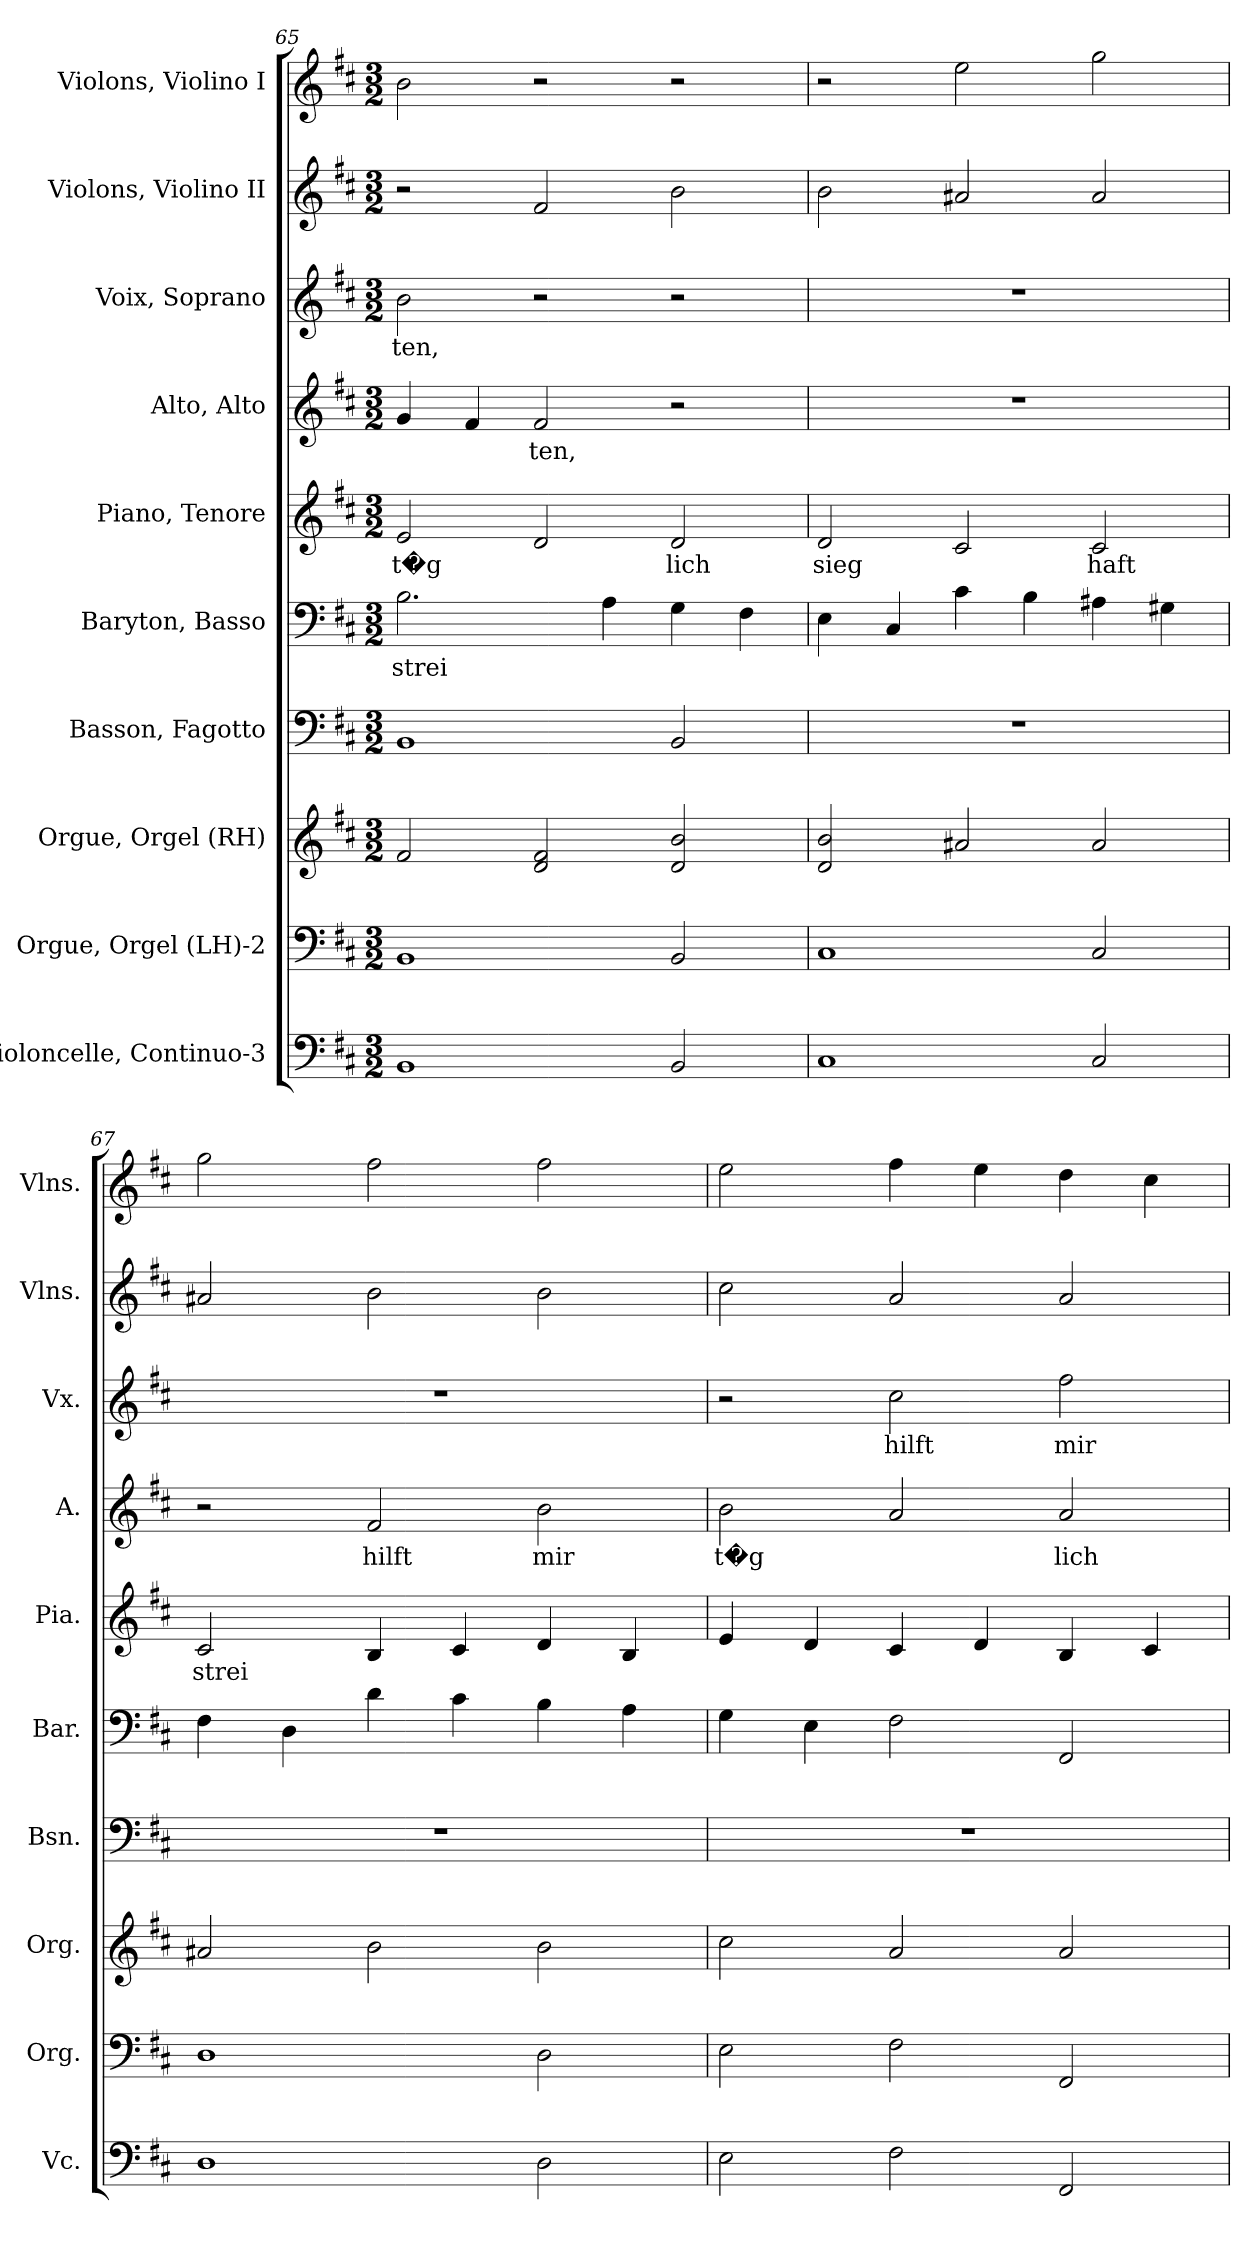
**kern	**kern	**kern	**kern	**kern	**text	**kern	**text	**kern	**text	**kern	**text	**kern	**kern
*part10	*part9	*part8	*part7	*part6	*part6	*part5	*part5	*part4	*part4	*part3	*part3	*part2	*part1
*staff10	*staff9	*staff8	*staff7	*staff6	*staff6	*staff5	*staff5	*staff4	*staff4	*staff3	*staff3	*staff2	*staff1
*I"Violoncelle, Continuo-3	*I"Orgue, Orgel (LH)-2	*I"Orgue, Orgel (RH)	*I"Basson, Fagotto	*I"Baryton, Basso	*	*I"Piano, Tenore	*	*I"Alto, Alto	*	*I"Voix, Soprano	*	*I"Violons, Violino II	*I"Violons, Violino I
*I'Vc.	*I'Org.	*I'Org.	*I'Bsn.	*I'Bar.	*	*I'Pia.	*	*I'A.	*	*I'Vx.	*	*I'Vlns.	*I'Vlns.
*clefF4	*clefF4	*clefG2	*clefF4	*clefF4	*	*clefG2	*	*clefG2	*	*clefG2	*	*clefG2	*clefG2
*k[f#c#]	*k[f#c#]	*k[f#c#]	*k[f#c#]	*k[f#c#]	*	*k[f#c#]	*	*k[f#c#]	*	*k[f#c#]	*	*k[f#c#]	*k[f#c#]
*M3/2	*M3/2	*M3/2	*M3/2	*M3/2	*	*M3/2	*	*M3/2	*	*M3/2	*	*M3/2	*M3/2
=65	=65	=65	=65	=65	=65	=65	=65	=65	=65	=65	=65	=65	=65
1BB	1BB	2f#/	1BB	2.B\	strei	2e/	t�g	4g/	.	2b\	ten,	2r	2b\
.	.	.	.	.	.	.	.	4f#/	.	.	.	.	.
.	.	2d/ 2f#/	.	.	.	2d/	.	2f#/	ten,	2r	.	2f#/	2r
.	.	.	.	4A\	.	.	.	.	.	.	.	.	.
2BB/	2BB/	2d/ 2b/	2BB/	4G\	.	2d/	lich	2r	.	2r	.	2b\	2r
.	.	.	.	4F#\	.	.	.	.	.	.	.	.	.
=66	=66	=66	=66	=66	=66	=66	=66	=66	=66	=66	=66	=66	=66
1C#	1C#	2d/ 2b/	1.r	4E\	.	2d/	sieg	1.r	.	1.r	.	2b\	2r
.	.	.	.	4C#/	.	.	.	.	.	.	.	.	.
.	.	2a#X/	.	4c#\	.	2c#/	.	.	.	.	.	2a#X/	2ee\
.	.	.	.	4B\	.	.	.	.	.	.	.	.	.
2C#/	2C#/	2a#/	.	4A#X\	.	2c#/	haft	.	.	.	.	2a#/	2gg\
.	.	.	.	4G#X\	.	.	.	.	.	.	.	.	.
=67	=67	=67	=67	=67	=67	=67	=67	=67	=67	=67	=67	=67	=67
1D	1D	2a#X/	1.r	4F#\	.	2c#/	strei	2r	.	1.r	.	2a#X/	2gg\
.	.	.	.	4D\	.	.	.	.	.	.	.	.	.
.	.	2b\	.	4d\	.	4B/	.	2f#/	hilft	.	.	2b\	2ff#\
.	.	.	.	4c#\	.	4c#/	.	.	.	.	.	.	.
2D\	2D\	2b\	.	4B\	.	4d/	.	2b\	mir	.	.	2b\	2ff#\
.	.	.	.	4A\	.	4B/	.	.	.	.	.	.	.
!!LO:PB:g=z
=68	=68	=68	=68	=68	=68	=68	=68	=68	=68	=68	=68	=68	=68
2E\	2E\	2cc#\	1.r	4G\	.	4e/	.	2b\	t�g	2r	.	2cc#\	2ee\
.	.	.	.	4E\	.	4d/	.	.	.	.	.	.	.
2F#\	2F#\	2a/	.	2F#\	.	4c#/	.	2a/	.	2cc#\	hilft	2a/	4ff#\
.	.	.	.	.	.	4d/	.	.	.	.	.	.	4ee\
2FF#/	2FF#/	2a/	.	2FF#/	.	4B/	.	2a/	lich	2ff#\	mir	2a/	4dd\
.	.	.	.	.	.	4c#/	.	.	.	.	.	.	4cc#\
=	=	=	=	=	=	=	=	=	=	=	=	=	=
*-	*-	*-	*-	*-	*-	*-	*-	*-	*-	*-	*-	*-	*-
